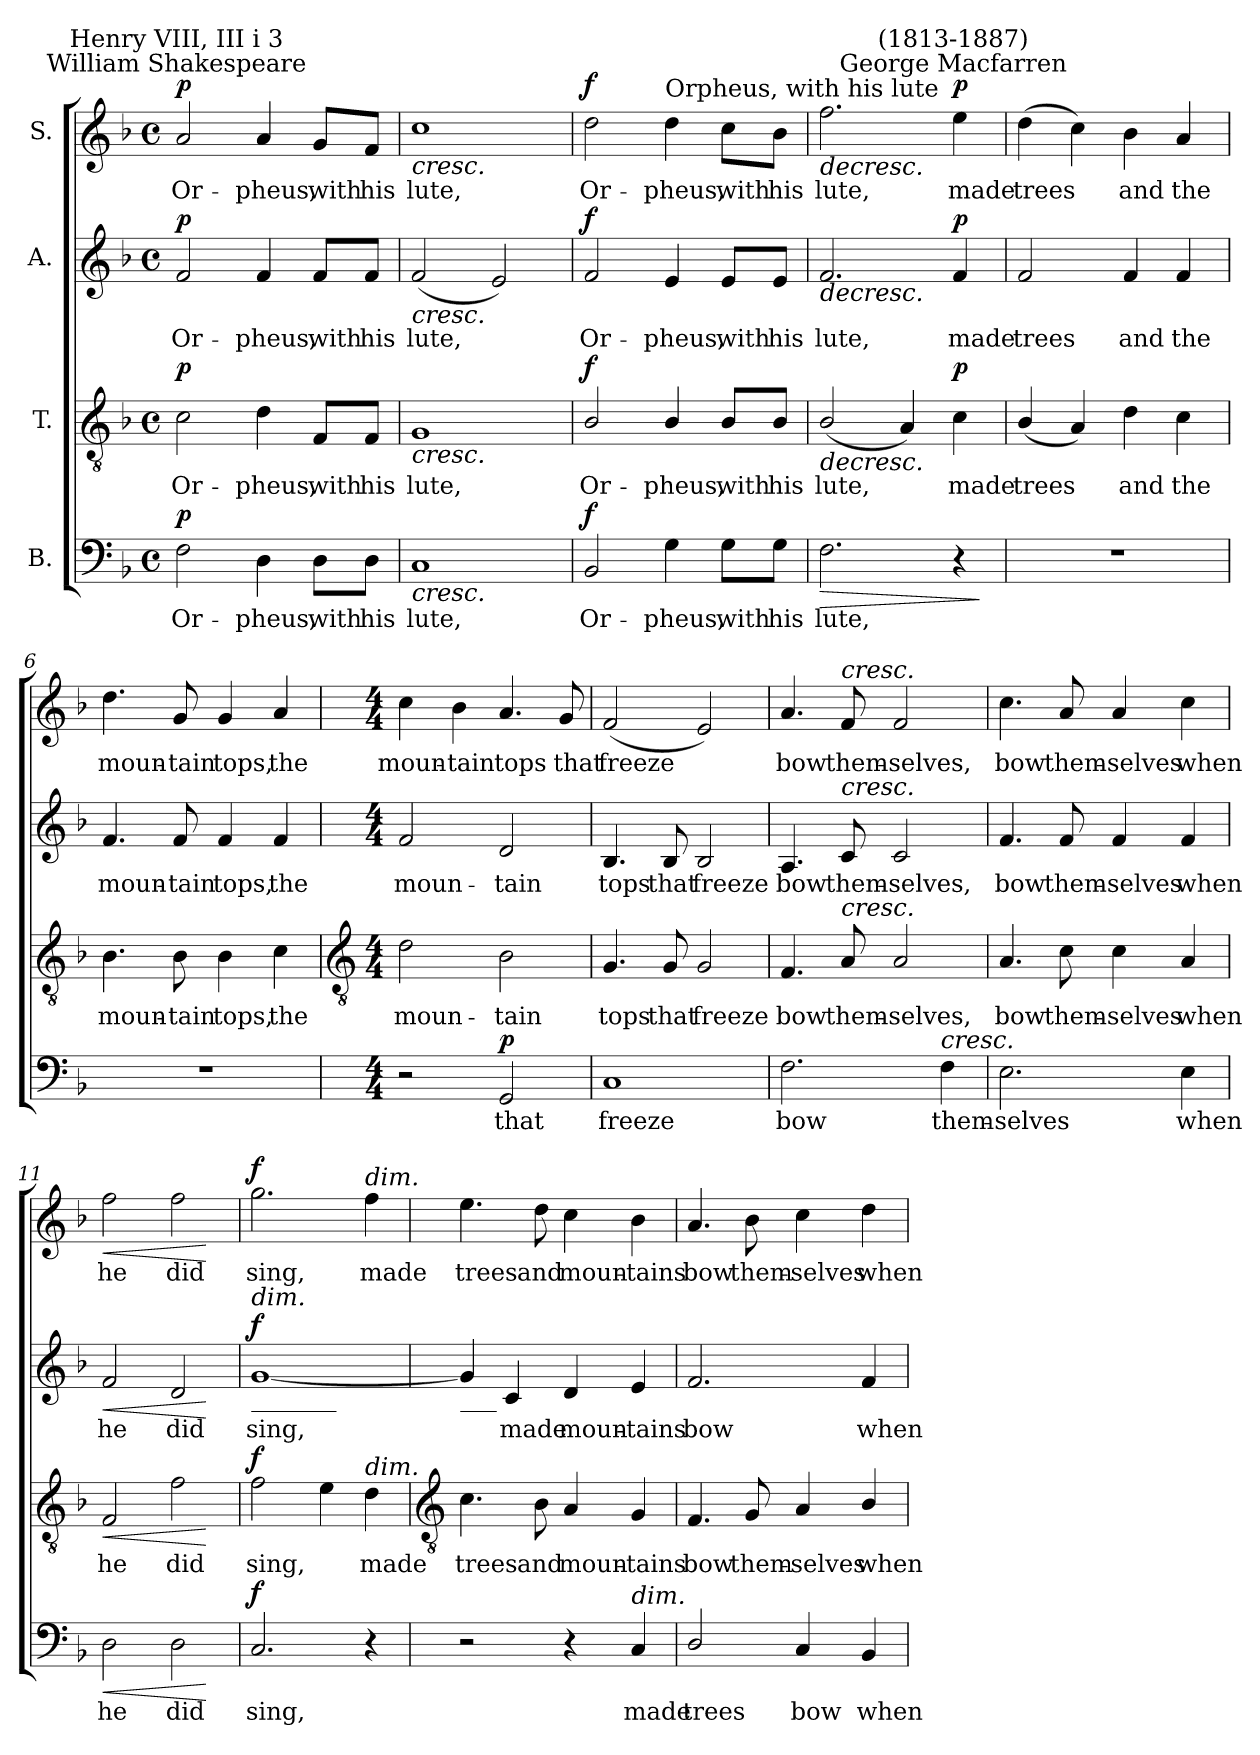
**kern	**text	**dynam	**kern	**text	**dynam	**kern	**text	**dynam	**kern	**text	**dynam
*part4	*part4	*part4	*part3	*part3	*part3	*part2	*part2	*part2	*part1	*part1	*part1
*staff4	*staff4	*staff4	*staff3	*staff3	*staff3	*staff2	*staff2	*staff2	*staff1	*staff1	*staff1
*I"B.	*	*	*I"T.	*	*	*I"A.	*	*	*I"S.	*	*
*clefF4	*	*	*clefGv2	*	*	*clefG2	*	*	*clefG2	*	*
*k[b-]	*	*	*k[b-]	*	*	*k[b-]	*	*	*k[b-]	*	*
*F:	*	*	*F:	*	*	*F:	*	*	*F:	*	*
*M4/4	*	*	*M4/4	*	*	*M4/4	*	*	*M4/4	*	*
*met(c)	*	*	*met(c)	*	*	*met(c)	*	*	*met(c)	*	*
=1	=1	=1	=1	=1	=1	=1	=1	=1	=1	=1	=1
!	!	!	!	!	!	!	!	!	!LO:TX:a:cj:t=William Shakespeare	!	!
!	!	!	!	!	!	!	!	!	!LO:TX:a:cj:t=Henry VIII, III i 3	!	!
!	!LO:LY:b	!LO:DY:a	!	!LO:LY:b	!LO:DY:a	!	!LO:LY:b	!LO:DY:a	!	!LO:LY:b	!LO:DY:a
2F	Or-	p	2c	Or-	p	2f	Or-	p	2a	Or-	p
!	!LO:LY:b	!	!	!LO:LY:b	!	!	!LO:LY:b	!	!	!LO:LY:b	!
4D	-pheus,	.	4d	-pheus,	.	4f	-pheus,	.	4a	-pheus,	.
!	!LO:LY:b	!	!	!LO:LY:b	!	!	!LO:LY:b	!	!	!LO:LY:b	!
8DL	with	.	8FL	with	.	8fL	with	.	8gL	with	.
!	!LO:LY:b	!	!	!LO:LY:b	!	!	!LO:LY:b	!	!	!LO:LY:b	!
8DJ	his	.	8FJ	his	.	8fJ	his	.	8fJ	his	.
=2	=2	=2	=2	=2	=2	=2	=2	=2	=2	=2	=2
!	!LO:LY:b	!LO:HP:b	!	!LO:LY:b	!LO:HP:b	!	!LO:LY:b	!LO:HP:b	!	!LO:LY:b	!LO:HP:b
1C	lute,	<	1G	lute,	<	(<2f	lute,	<	1cc	lute,	<
.	.	.	.	.	.	2e)	.	.	.	.	.
=3	=3	=3	=3	=3	=3	=3	=3	=3	=3	=3	=3
!	!LO:LY:b	!LO:DY:a	!	!LO:LY:b	!LO:DY:a	!	!LO:LY:b	!LO:DY:a	!	!LO:LY:b	!LO:DY:a
2BB-	Or-	f	2B-/	Or-	f	2f	Or-	f	2dd	Or-	f
!	!	!	!	!	!	!	!	!	!LO:TX:a:t=Orpheus, with his lute	!	!
!	!LO:LY:b	!	!	!LO:LY:b	!	!	!LO:LY:b	!	!	!LO:LY:b	!
4G	-pheus,	[	4B-/	-pheus,	[	4e	-pheus,	[	4dd	-pheus,	[
!	!LO:LY:b	!	!	!LO:LY:b	!	!	!LO:LY:b	!	!	!LO:LY:b	!
8GL	with	.	8B-/L	with	.	8eL	with	.	8ccL	with	.
!	!LO:LY:b	!	!	!LO:LY:b	!	!	!LO:LY:b	!	!	!LO:LY:b	!
8GJ	his	.	8B-/J	his	.	8eJ	his	.	8b-J	his	.
=4	=4	=4	=4	=4	=4	=4	=4	=4	=4	=4	=4
!	!LO:LY:b	!LO:HP:b	!	!LO:LY:b	!LO:HP:b	!	!LO:LY:b	!LO:HP:b	!	!LO:LY:b	!LO:HP:b
2.F	lute,	>	(<2B-/	lute,	>	2.f	lute,	>	2.ff	lute,	>
.	.	.	4A)	.	.	.	.	.	.	.	.
!	!	!	!	!	!	!	!	!	!LO:TX:a:cj:t=George Macfarren	!	!
!	!	!	!	!	!	!	!	!	!LO:TX:a:cj:t=(1813-1887)	!	!
!	!	!	!	!LO:LY:b	!LO:DY:a	!	!LO:LY:b	!LO:DY:a	!	!LO:LY:b	!LO:DY:a
4r	.	.	4c	made	p	4f	made	p	4ee	made	p
.	.	]	.	.	]	.	.	]	.	.	]
=5	=5	=5	=5	=5	=5	=5	=5	=5	=5	=5	=5
!	!	!	!	!LO:LY:b	!	!	!LO:LY:b	!	!	!LO:LY:b	!
1r	.	.	(<4B-/	trees	.	2f	trees	.	(>4dd	trees	.
.	.	.	4A)	.	.	.	.	.	4cc)	.	.
!	!	!	!	!LO:LY:b	!	!	!LO:LY:b	!	!	!LO:LY:b	!
.	.	.	4d	and	.	4f	and	.	4b-	and	.
!	!	!	!	!LO:LY:b	!	!	!LO:LY:b	!	!	!LO:LY:b	!
.	.	.	4c	the	.	4f	the	.	4a	the	.
=6	=6	=6	=6	=6	=6	=6	=6	=6	=6	=6	=6
!	!	!	!	!LO:LY:b	!	!	!LO:LY:b	!	!	!LO:LY:b	!
1r	.	.	4.B-	moun-	.	4.f	moun-	.	4.dd	moun-	.
!	!	!	!	!LO:LY:b	!	!	!LO:LY:b	!	!	!LO:LY:b	!
.	.	.	8B-	-tain	.	8f	-tain	.	8g	-tain	.
!	!	!	!	!LO:LY:b	!	!	!LO:LY:b	!	!	!LO:LY:b	!
.	.	.	4B-	tops,	.	4f	tops,	.	4g	tops,	.
!	!	!	!	!LO:LY:b	!	!	!LO:LY:b	!	!	!LO:LY:b	!
.	.	.	4c	the	.	4f	the	.	4a	the	.
!!LO:LB:g=z
=7	=7	=7	=7	=7	=7	=7	=7	=7	=7	=7	=7
*	*	*	*clefGv2	*	*	*	*	*	*	*	*
*M4/4	*	*	*M4/4	*	*	*M4/4	*	*	*M4/4	*	*
!	!	!	!	!LO:LY:b	!	!	!LO:LY:b	!	!	!LO:LY:b	!
2r	.	.	2d	moun-	.	2f	moun-	.	4cc	moun-	.
!	!	!	!	!	!	!	!	!	!	!LO:LY:b	!
.	.	.	.	.	.	.	.	.	4b-	-tain	.
!	!LO:LY:b	!LO:DY:a	!	!LO:LY:b	!	!	!LO:LY:b	!	!	!LO:LY:b	!
2GG	that	p	2B-	-tain	.	2d	-tain	.	4.a	tops	.
!	!	!	!	!	!	!	!	!	!	!LO:LY:b	!
.	.	.	.	.	.	.	.	.	8g	that	.
=8	=8	=8	=8	=8	=8	=8	=8	=8	=8	=8	=8
!	!LO:LY:b	!	!	!LO:LY:b	!	!	!LO:LY:b	!	!	!LO:LY:b	!
1C	freeze	.	4.G	tops	.	4.B-	tops	.	(<2f	freeze	.
!	!	!	!	!LO:LY:b	!	!	!LO:LY:b	!	!	!	!
.	.	.	8G	that	.	8B-	that	.	.	.	.
!	!	!	!	!LO:LY:b	!	!	!LO:LY:b	!	!	!	!
.	.	.	2G	freeze	.	2B-	freeze	.	2e)	.	.
=9	=9	=9	=9	=9	=9	=9	=9	=9	=9	=9	=9
!	!LO:LY:b	!	!	!LO:LY:b	!	!	!LO:LY:b	!	!	!LO:LY:b	!
2.F	bow	.	4.F	bow	.	4.A	bow	.	4.a	bow	.
!	!	!	!	!	!	!	!	!	!LO:TX:a:i:t=cresc.	!	!
!	!	!	!	!	!	!LO:TX:a:i:t=cresc.	!	!	!	!	!
!	!	!	!LO:TX:a:i:t=cresc.	!	!	!	!	!	!	!	!
!	!	!	!	!LO:LY:b	!	!	!LO:LY:b	!	!	!LO:LY:b	!
.	.	.	8A	them-	.	8c	them-	.	8f	them-	.
!	!	!	!	!LO:LY:b	!	!	!LO:LY:b	!	!	!LO:LY:b	!
.	.	.	2A	-selves,	.	2c	-selves,	.	2f	-selves,	.
!LO:TX:a:i:t=cresc.	!	!	!	!	!	!	!	!	!	!	!
!	!LO:LY:b	!	!	!	!	!	!	!	!	!	!
4F	them-	.	.	.	.	.	.	.	.	.	.
=10	=10	=10	=10	=10	=10	=10	=10	=10	=10	=10	=10
!	!LO:LY:b	!	!	!LO:LY:b	!	!	!LO:LY:b	!	!	!LO:LY:b	!
2.E	-selves	.	4.A	bow	.	4.f	bow	.	4.cc	bow	.
!	!	!	!	!LO:LY:b	!	!	!LO:LY:b	!	!	!LO:LY:b	!
.	.	.	8c	them-	.	8f	them-	.	8a	them-	.
!	!	!	!	!LO:LY:b	!	!	!LO:LY:b	!	!	!LO:LY:b	!
.	.	.	4c	-selves	.	4f	-selves	.	4a	-selves	.
!	!LO:LY:b	!	!	!LO:LY:b	!	!	!LO:LY:b	!	!	!LO:LY:b	!
4E	when	.	4A	when	.	4f	when	.	4cc	when	.
=11	=11	=11	=11	=11	=11	=11	=11	=11	=11	=11	=11
!	!LO:LY:b	!LO:HP:b	!	!LO:LY:b	!LO:HP:b	!	!LO:LY:b	!LO:HP:b	!	!LO:LY:b	!LO:HP:b
2D	he	<	2F	he	<	2f	he	<	2ff	he	<
!	!LO:LY:b	!	!	!LO:LY:b	!	!	!LO:LY:b	!	!	!LO:LY:b	!
2D	did	.	2f	did	.	2d	did	.	2ff	did	.
.	.	[	.	.	[	.	.	[	.	.	[
=12	=12	=12	=12	=12	=12	=12	=12	=12	=12	=12	=12
!	!	!	!	!	!	!LO:TX:b:t=_______	!	!	!	!	!
!	!	!	!	!	!	!LO:TX:a:i:t=dim.	!	!	!	!	!
!	!LO:LY:b	!LO:DY:a	!	!LO:LY:b	!LO:DY:a	!	!LO:LY:b	!LO:DY:a	!	!LO:LY:b	!LO:DY:a
2.C	sing,	f	2f	sing,	f	[1g	sing,	f	2.gg	sing,	f
.	.	.	4e	.	.	.	.	.	.	.	.
!	!	!	!	!	!	!	!	!	!LO:TX:a:i:t=dim.	!	!
!	!	!	!LO:TX:a:i:t=dim.	!	!	!	!	!	!	!	!
!	!	!	!	!LO:LY:b	!	!	!	!	!	!LO:LY:b	!
4r	.	.	4d	made	.	.	.	.	4ff	made	.
!!LO:LB:g=z
=13	=13	=13	=13	=13	=13	=13	=13	=13	=13	=13	=13
*	*	*	*clefGv2	*	*	*	*	*	*	*	*
!	!	!	!	!	!	!LO:TX:b:t=___	!	!	!	!	!
!	!	!	!	!LO:LY:b	!	!	!	!	!	!LO:LY:b	!
2r	.	.	4.c	trees	.	4g]	.	.	4.ee	trees	.
!	!	!	!	!	!	!	!LO:LY:b	!	!	!	!
.	.	.	.	.	.	4c	made	.	.	.	.
!	!	!	!	!LO:LY:b	!	!	!	!	!	!LO:LY:b	!
.	.	.	8B-	and	.	.	.	.	8dd	and	.
!	!	!	!	!LO:LY:b	!	!	!LO:LY:b	!	!	!LO:LY:b	!
4r	.	.	4A	moun-	.	4d	moun-	.	4cc	moun-	.
!LO:TX:a:i:t=dim.	!	!	!	!	!	!	!	!	!	!	!
!	!LO:LY:b	!	!	!LO:LY:b	!	!	!LO:LY:b	!	!	!LO:LY:b	!
4C	made	.	4G	-tains	.	4e	-tains	.	4b-	-tains	.
=14	=14	=14	=14	=14	=14	=14	=14	=14	=14	=14	=14
!	!LO:LY:b	!	!	!LO:LY:b	!	!	!LO:LY:b	!	!	!LO:LY:b	!
2D/	trees	.	4.F	bow	.	2.f	bow	.	4.a	bow	.
!	!	!	!	!LO:LY:b	!	!	!	!	!	!LO:LY:b	!
.	.	.	8G	them-	.	.	.	.	8b-	them-	.
!	!LO:LY:b	!	!	!LO:LY:b	!	!	!	!	!	!LO:LY:b	!
4C	bow	.	4A	-selves	.	.	.	.	4cc	-selves	.
!	!LO:LY:b	!	!	!LO:LY:b	!	!	!LO:LY:b	!	!	!LO:LY:b	!
4BB-	when	.	4B-/	when	.	4f	when	.	4dd	when	.
=	=	=	=	=	=	=	=	=	=	=	=
*-	*-	*-	*-	*-	*-	*-	*-	*-	*-	*-	*-
